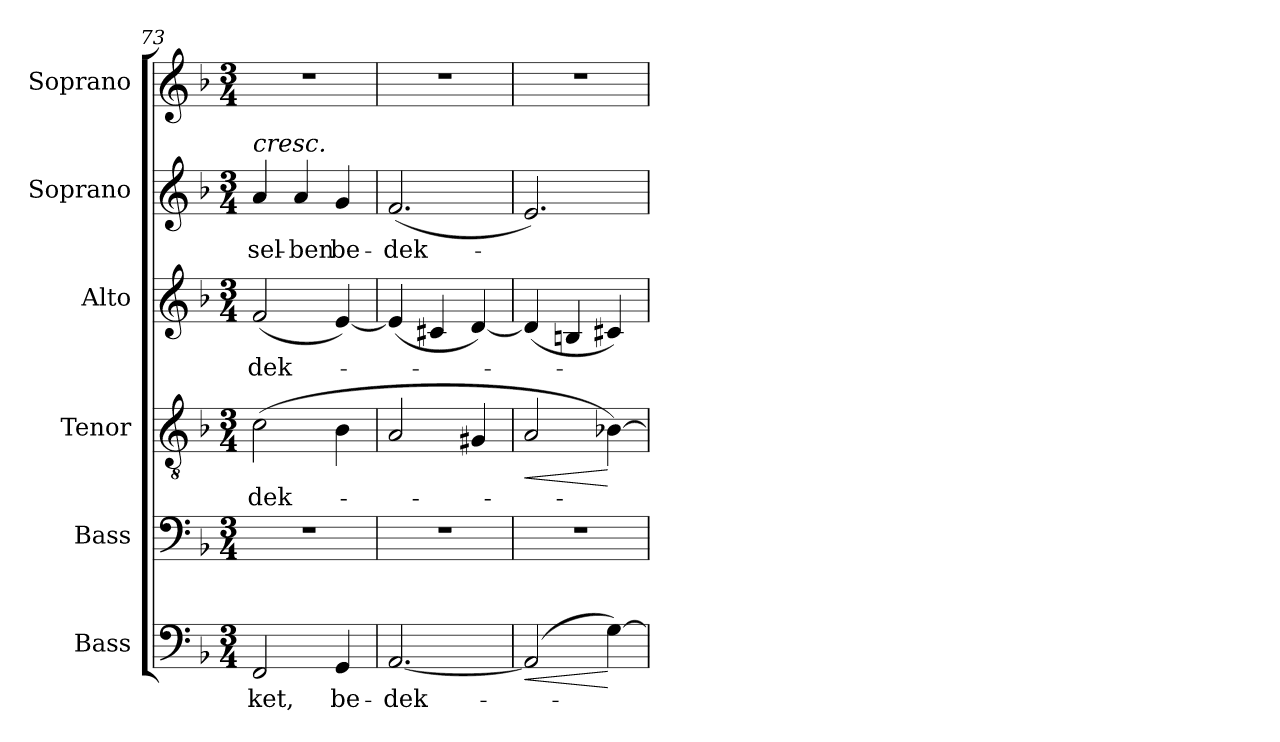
**kern	**text	**dynam	**kern	**kern	**text	**dynam	**kern	**text	**kern	**text	**kern
*part6	*part6	*part6	*part5	*part4	*part4	*part4	*part3	*part3	*part2	*part2	*part1
*staff6	*staff6	*staff6	*staff5	*staff4	*staff4	*staff4	*staff3	*staff3	*staff2	*staff2	*staff1
*I"Bass	*	*	*I"Bass	*I"Tenor	*	*	*I"Alto	*	*I"Soprano	*	*I"Soprano
*I'B.	*	*	*I'B.	*I'T.	*	*	*I'A.	*	*I'S.	*	*I'S.
*clefF4	*	*	*clefF4	*clefGv2	*	*	*clefG2	*	*clefG2	*	*clefG2
*	*	*	*	*ITrd7c12	*	*	*	*	*	*	*
*k[b-]	*	*	*k[b-]	*k[b-]	*	*	*k[b-]	*	*k[b-]	*	*k[b-]
*F:	*	*	*F:	*F:	*	*	*F:	*	*F:	*	*F:
*M3/4	*	*	*M3/4	*M3/4	*	*	*M3/4	*	*M3/4	*	*M3/4
=73	=73	=73	=73	=73	=73	=73	=73	=73	=73	=73	=73
!	!LO:LY:b:color=#000000	!	!LO:N:vis=1	!	!	!	!	!	!	!	!
!	!	!	!	!	!LO:LY:b:color=#000000	!	!	!	!	!	!
!	!	!	!	!	!	!	!	!LO:LY:b:color=#000000	!	!	!
!	!	!	!	!	!	!	!	!	!LO:TX:a:i:t=cresc.	!	!
!	!	!	!	!	!	!	!	!	!	!LO:LY:b:color=#000000	!LO:N:vis=1
2FFi/	-ket,	.	2.r	(2Ci\	-dek-	.	(2fi/	-dek-	4ai/	-sel-	2.r
!	!	!	!	!	!	!	!	!	!	!LO:LY:b:color=#000000	!
.	.	.	.	.	.	.	.	.	4ai/	-ben	.
!	!LO:LY:b:color=#000000	!	!	!	!	!	!	!	!	!	!
!	!	!	!	!	!	!	!	!	!	!LO:LY:b:color=#000000	!
4GGi/	be-	.	.	4BB-i\	.	.	[4ei/)	.	4gi/	be-	.
=74	=74	=74	=74	=74	=74	=74	=74	=74	=74	=74	=74
!	!LO:LY:b:color=#000000	!	!LO:N:vis=1	!	!	!	!	!	!	!	!
!	!	!	!	!	!	!	!	!	!	!LO:LY:b:color=#000000	!LO:N:vis=1
[2.AAi/	-dek-	.	2.r	2AAi/	.	.	(4ei/]	.	(2.fi/	-dek-	2.r
.	.	.	.	.	.	.	4c#Xi/	.	.	.	.
.	.	.	.	4GG#Xi/	.	.	[4di/)	.	.	.	.
=75	=75	=75	=75	=75	=75	=75	=75	=75	=75	=75	=75
!	!	!LO:HP:b	!LO:N:vis=1	!	!	!LO:HP:b	!	!	!	!	!LO:N:vis=1
(2AAi/]	.	<	2.r	2AAi/	.	<	(4di/]	.	2.ei/)	.	2.r
.	.	.	.	.	.	.	4Bni/	.	.	.	.
[4Gi\)	.	[	.	[4BB-Xi\)	.	[	4c#Xi/)	.	.	.	.
=	=	=	=	=	=	=	=	=	=	=	=
*-	*-	*-	*-	*-	*-	*-	*-	*-	*-	*-	*-
